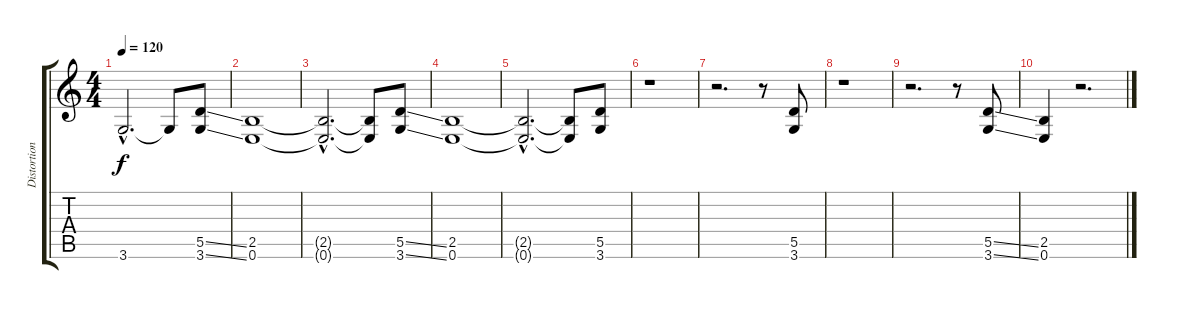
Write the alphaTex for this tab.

\track ("Distortion" "Distortion") {instrument distortionguitar}
\staff {score tabs}
\tuning (E4 B3 G3 D3 A2 E2) {hide}
\ts (4 4)
\tempo 120
\clef g2
\ks c
3.6{hac t}.2{d dy f} 3.6{t}.8 (5.5{ss} 3.6{ss}).8 |
(2.5 0.6).1 |
(2.5{hac t} 0.6{hac t}).2{d} (2.5{t} 0.6{t}).8 (5.5{ss} 3.6{ss}).8 |
(2.5 0.6).1 |
(2.5{hac t} 0.6{hac t}).2{d} (2.5{t} 0.6{t}).8 (5.5 3.6).8 |
r.1 |
r.2{d} r.8 (5.5 3.6).8 |
r.1 |
r.2{d} r.8 (5.5{ss} 3.6{ss}).8 |
(2.5 0.6).4 r.2{d}
